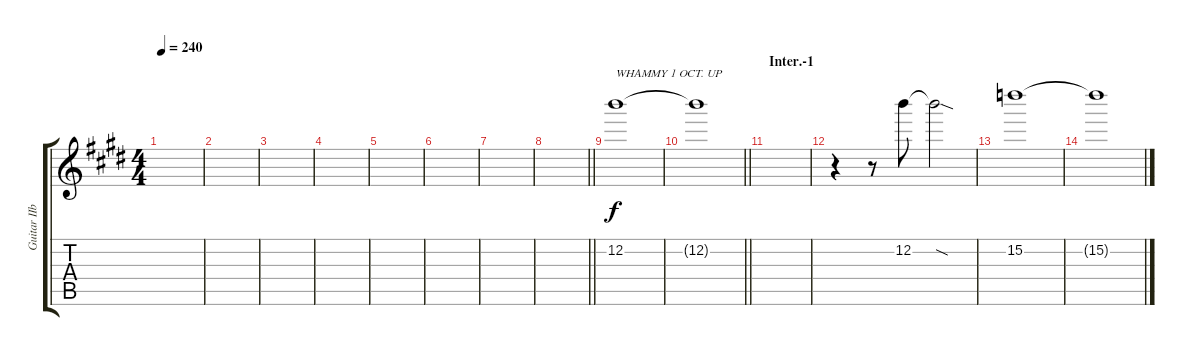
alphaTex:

\track ("Guitar IIb (Nakano Azusa)" "Guitar IIb") {instrument distortionguitar}
\staff {score tabs}
\tuning (E5 B4 G4 D4 A3 E3) {hide}
\ts (4 4)
\tempo 240
\clef g2
\ks e
|
|
|
|
|
|
|
\barLineRight lightlight
|
12.2.1{txt "WHAMMY 1 OCT. UP"} |
\barLineRight lightlight
12.2{t}.1 |
\section ("" "Inter.-1")
|
r.4 r.8 12.2.8 12.2{sod t}.2 |
15.2.1 |
15.2{t}.1
